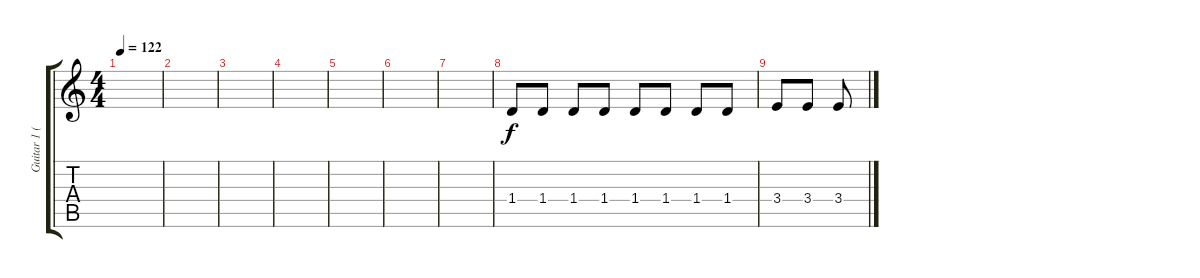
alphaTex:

\track ("Guitar 1 (with tremolo)" "Guitar 1 (") {instrument overdrivenguitar}
\staff {score tabs}
\tuning (Eb4 Bb3 Gb3 Db3 Ab2 Db2) {hide}
\ts (4 4)
\tempo 122
\clef g2
\ks c
|
|
|
|
|
|
|
1.4.8 1.4.8 1.4.8 1.4.8 1.4.8 1.4.8 1.4.8 1.4.8 |
3.4.8 3.4.8 3.4.8
